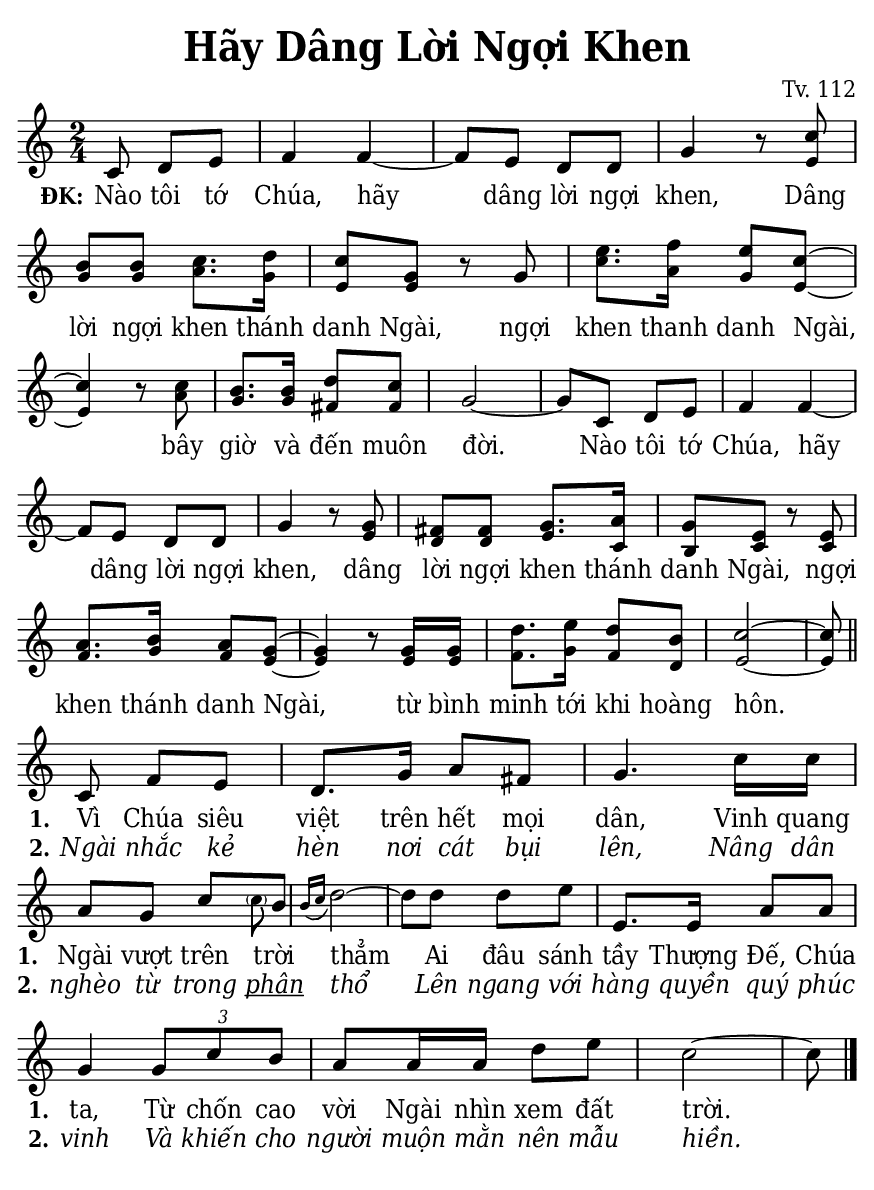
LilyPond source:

% Cài đặt chung\
\version "2.22.1"
\include "english.ly"

\header {
  title = \markup { \fontsize #1 "Hãy Dâng Lời Ngợi Khen" }
  composer = "Tv. 112"
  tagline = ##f
}

% mã nguồn cho những chức năng chưa hỗ trợ trong phiên bản lilypond hiện tại
% cung cấp bởi cộng đồng lilypond khi gửi email đến lilypond-user@gnu.org
% Đổi kích thước nốt cho bè phụ
notBePhu =
#(define-music-function (font-size music) (number? ly:music?)
   (for-some-music
     (lambda (m)
       (if (music-is-of-type? m 'rhythmic-event)
           (begin
             (set! (ly:music-property m 'tweaks)
                   (cons `(font-size . ,font-size)
                         (ly:music-property m 'tweaks)))
             #t)
           #f))
     music)
   music)

% in số phiên khúc trên mỗi dòng
#(define (add-grob-definition grob-name grob-entry)
     (set! all-grob-descriptions
           (cons ((@@ (lily) completize-grob-entry)
                  (cons grob-name grob-entry))
                 all-grob-descriptions)))

#(add-grob-definition
    'StanzaNumberSpanner
    `((direction . ,LEFT)
      (font-series . bold)
      (padding . 1.0)
      (side-axis . ,X)
      (stencil . ,ly:text-interface::print)
      (X-offset . ,ly:side-position-interface::x-aligned-side)
      (Y-extent . ,grob::always-Y-extent-from-stencil)
      (meta . ((class . Spanner)
               (interfaces . (font-interface
                              side-position-interface
                              stanza-number-interface
                              text-interface))))))

\layout {
    \context {
      \Global
      \grobdescriptions #all-grob-descriptions
    }
    \context {
      \Score
      \remove Stanza_number_align_engraver
      \consists
        #(lambda (context)
           (let ((texts '())
                 (syllables '()))
             (make-engraver
              (acknowledgers
               ((stanza-number-interface engraver grob source-engraver)
                  (set! texts (cons grob texts)))
               ((lyric-syllable-interface engraver grob source-engraver)
                  (set! syllables (cons grob syllables))))
              ((stop-translation-timestep engraver)
                 (for-each
                  (lambda (text)
                    (for-each
                     (lambda (syllable)
                       (ly:pointer-group-interface::add-grob
                        text
                        'side-support-elements
                        syllable))
                     syllables))
                  texts)
                 (set! syllables '())))))
    }
    \context {
      \Lyrics
      \remove Stanza_number_engraver
      \consists
        #(lambda (context)
           (let ((text #f)
                 (last-stanza #f))
             (make-engraver
              ((process-music engraver)
                 (let ((stanza (ly:context-property context 'stanza #f)))
                   (if (and stanza (not (equal? stanza last-stanza)))
                       (let ((column (ly:context-property context
'currentCommandColumn)))
                         (set! last-stanza stanza)
                         (if text
                             (ly:spanner-set-bound! text RIGHT column))
                         (set! text (ly:engraver-make-grob engraver
'StanzaNumberSpanner '()))
                         (ly:grob-set-property! text 'text stanza)
                         (ly:spanner-set-bound! text LEFT column)))))
              ((finalize engraver)
                 (if text
                     (let ((column (ly:context-property context
'currentCommandColumn)))
                       (ly:spanner-set-bound! text RIGHT column)))))))
      \override StanzaNumberSpanner.horizon-padding = 10000
    }
}

stanzaReminderOff =
  \temporary \override StanzaNumberSpanner.after-line-breaking =
     #(lambda (grob)
        ;; Can be replaced with (not (first-broken-spanner? grob)) in 2.23.
        (if (let ((siblings (ly:spanner-broken-into (ly:grob-original grob))))
              (and (pair? siblings)
                   (not (eq? grob (car siblings)))))
            (ly:grob-suicide! grob)))

stanzaReminderOn = \undo \stanzaReminderOff
% kết thúc mã nguồn

% Nhạc phiên khúc
nhacPhienKhucSop = \relative c' {
  \partial 4. c8 d e |
  f4 f ~ |
  f8 e d d |
  g4 r8 c |
  b b c8. d16 |
  c8 g r g |
  e'8. f16 e8 c ~ |
  c4 r8 c |
  b8. b16 d8 c |
  g2 ~ |
  g8 c, d e |
  f4 f ~ |
  f8 e d d |
  g4 r8 g |
  fs fs g8. a16 |
  g8 e r e |
  a8. b16 a8 g ~ |
  g4 r8 g16 g |
  d'8. e16 d8 b |
  c2 ~ |
  c8 \bar "||" \break
  
  c, f e |
  d8. g16 a8 fs |
  g4. c16 c |
  a8 g \once \stemUp c
  <<
    {
      \voiceOne
      b
    }
    \new Voice = "splitpart" {
      \voiceTwo
      \once \override NoteColumn.force-hshift = #-1.5
      \tweak font-size #-2
      \parenthesize
      c
    }
  >>
  \oneVoice
  \slashedGrace { b16 (c } d2) ~ |
  d8 d d e |
  e,8. e16 a8 a |
  g4 \tuplet 3/2 { g8 c b } |
  a a16 a d8 e |
  c2 ~ |
  c8 \bar "|."
}

nhacPhienKhucAlto = \relative c' {
  c8 d e |
  f4 f ~ |
  f8 e d d |
  g4 r8 e |
  g g a8. g16 |
  e8 e r g |
  c8. a16 g8 e ~ |
  e4 r8 a |
  g8. g16 fs8 fs |
  g2 ~ |
  g8 c, d e |
  f4 f ~ |
  f8 e d d |
  g4 r8 e |
  d d e8. c16 |
  b8 c r c |
  f8. g16 f8 e ~ |
  e4 r8 e16 e |
  f8. g16 f8 d |
  e2 ~ |
  e8
}

% Lời phiên khúc
loiPhienKhucSop = \lyrics {
  \stanzaReminderOff
  \set stanza = "ĐK:"
  Nào tôi tớ Chúa,
  hãy dâng lời ngợi khen,
  Dâng lời ngợi khen thánh danh Ngài,
  ngợi khen thanh danh Ngài,
  bây giờ và đến muôn đời.
  Nào tôi tớ Chúa,
  hãy dâng lời ngợi khen,
  dâng lời ngợi khen thánh danh Ngài,
  ngợi khen thánh danh Ngài,
  từ bình minh tới khi hoàng hôn.
  \stanzaReminderOn
  <<
    {
      \set stanza = "1."
      Vì Chúa siêu việt trên hết mọi dân,
      Vinh quang Ngài vượt trên trời thẳm
      Ai đâu sánh tầy Thượng Đế, Chúa ta,
      Từ chốn cao vời Ngài nhìn xem đất trời.
    }
    \new Lyrics {
	    \set associatedVoice = "beSop"
	    \set stanza = "2."
      \override Lyrics.LyricText.font-shape = #'italic
	    Ngài nhắc kẻ hèn nơi cát bụi lên,
	    Nâng dân nghèo từ trong
	    \markup { \italic \underline "phân" }
	    thổ
	    Lên ngang với hàng quyền quý phúc vinh
	    Và khiến cho người muộn mằn nên mẫu hiền.
    }
  >>
}

% Dàn trang
\paper {
  #(set-paper-size "a5")
  top-margin = 3\mm
  bottom-margin = 3\mm
  left-margin = 3\mm
  right-margin = 3\mm
  indent = #0
  #(define fonts
	 (make-pango-font-tree "Deja Vu Serif Condensed"
	 		       "Deja Vu Serif Condensed"
			       "Deja Vu Serif Condensed"
			       (/ 20 20)))
  print-page-number = ##f
  page-count = #1
}

TongNhip = {
  \key c \major \time 2/4
  \set Timing.beamExceptions = #'()
  \set Timing.baseMoment = #(ly:make-moment 1/4)
}

% mã nguồn cho những chức năng chưa hỗ trợ trong phiên bản lilypond hiện tại
% cung cấp bởi cộng đồng lilypond khi gửi email đến lilypond-user@gnu.org
% Đổi kích thước nốt cho bè phụ
notBePhu =
#(define-music-function (font-size music) (number? ly:music?)
   (for-some-music
     (lambda (m)
       (if (music-is-of-type? m 'rhythmic-event)
           (begin
             (set! (ly:music-property m 'tweaks)
                   (cons `(font-size . ,font-size)
                         (ly:music-property m 'tweaks)))
             #t)
           #f))
     music)
   music)

\score {
  \new ChoirStaff <<
    \new Staff \with {
        \consists "Merge_rests_engraver"
        printPartCombineTexts = ##f
      }
      <<
      \new Voice \TongNhip \partCombine 
        \nhacPhienKhucSop
        \notBePhu -1 { \nhacPhienKhucAlto }
      \new NullVoice = beSop \nhacPhienKhucSop
      \new Lyrics \lyricsto beSop \loiPhienKhucSop
      >>
  >>
  \layout {
    \override Lyrics.LyricSpace.minimum-distance = #0.8
    \override Score.BarNumber.break-visibility = ##(#f #f #f)
    \override Score.SpacingSpanner.uniform-stretching = ##t
  } 
}
